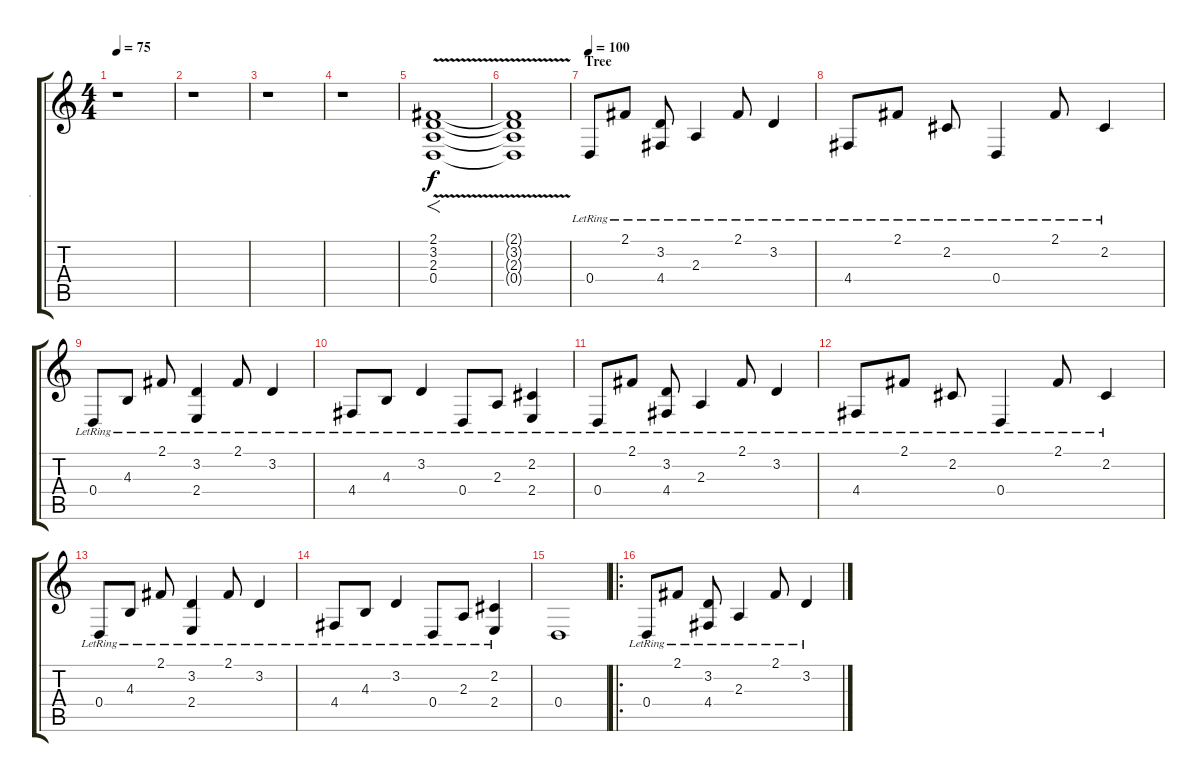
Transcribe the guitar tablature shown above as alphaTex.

\track ("." ".") {instrument lead1square}
\staff {score tabs}
\tuning (E4 B3 G3 D3 A2 E2) {hide}
\ts (4 4)
\tempo 75
\clef g2
\ks c
r.1{dy f} |
r.1 |
r.1 |
r.1 |
(2.1{v} 3.2{v} 2.3{v} 0.4{v}).1{f instrument pad6metallic} |
(2.1{t} 3.2{t} 2.3{t} 0.4{t}).1 |
\section ("" "Tree")
\tempo 100
0.4{lr}.8{instrument acousticguitarnylon} 2.1{lr}.8 (3.2{lr} 4.4{lr}).8 2.3{lr}.4 2.1{lr}.8 3.2{lr}.4 |
4.4{lr}.8 2.1{lr}.8 2.2{lr}.8 0.4{lr}.4 2.1{lr}.8 2.2{lr}.4 |
0.4{lr}.8 4.3{lr}.8 2.1{lr}.8 (3.2{lr} 2.4{lr}).4 2.1{lr}.8 3.2{lr}.4 |
4.4{lr}.8 4.3{lr}.8 3.2{lr}.4 0.4{lr}.8 2.3{lr}.8 (2.2{lr} 2.4{lr}).4 |
0.4{lr}.8 2.1{lr}.8 (3.2{lr} 4.4{lr}).8 2.3{lr}.4 2.1{lr}.8 3.2{lr}.4 |
4.4{lr}.8 2.1{lr}.8 2.2{lr}.8 0.4{lr}.4 2.1{lr}.8 2.2{lr}.4 |
0.4{lr}.8 4.3{lr}.8 2.1{lr}.8 (3.2{lr} 2.4{lr}).4 2.1{lr}.8 3.2{lr}.4 |
4.4{lr}.8 4.3{lr}.8 3.2{lr}.4 0.4{lr}.8 2.3{lr}.8 (2.2{lr} 2.4{lr}).4 |
0.4.1 |
\ro
0.4{lr}.8 2.1{lr}.8 (3.2{lr} 4.4{lr}).8 2.3{lr}.4 2.1{lr}.8 3.2{lr}.4
